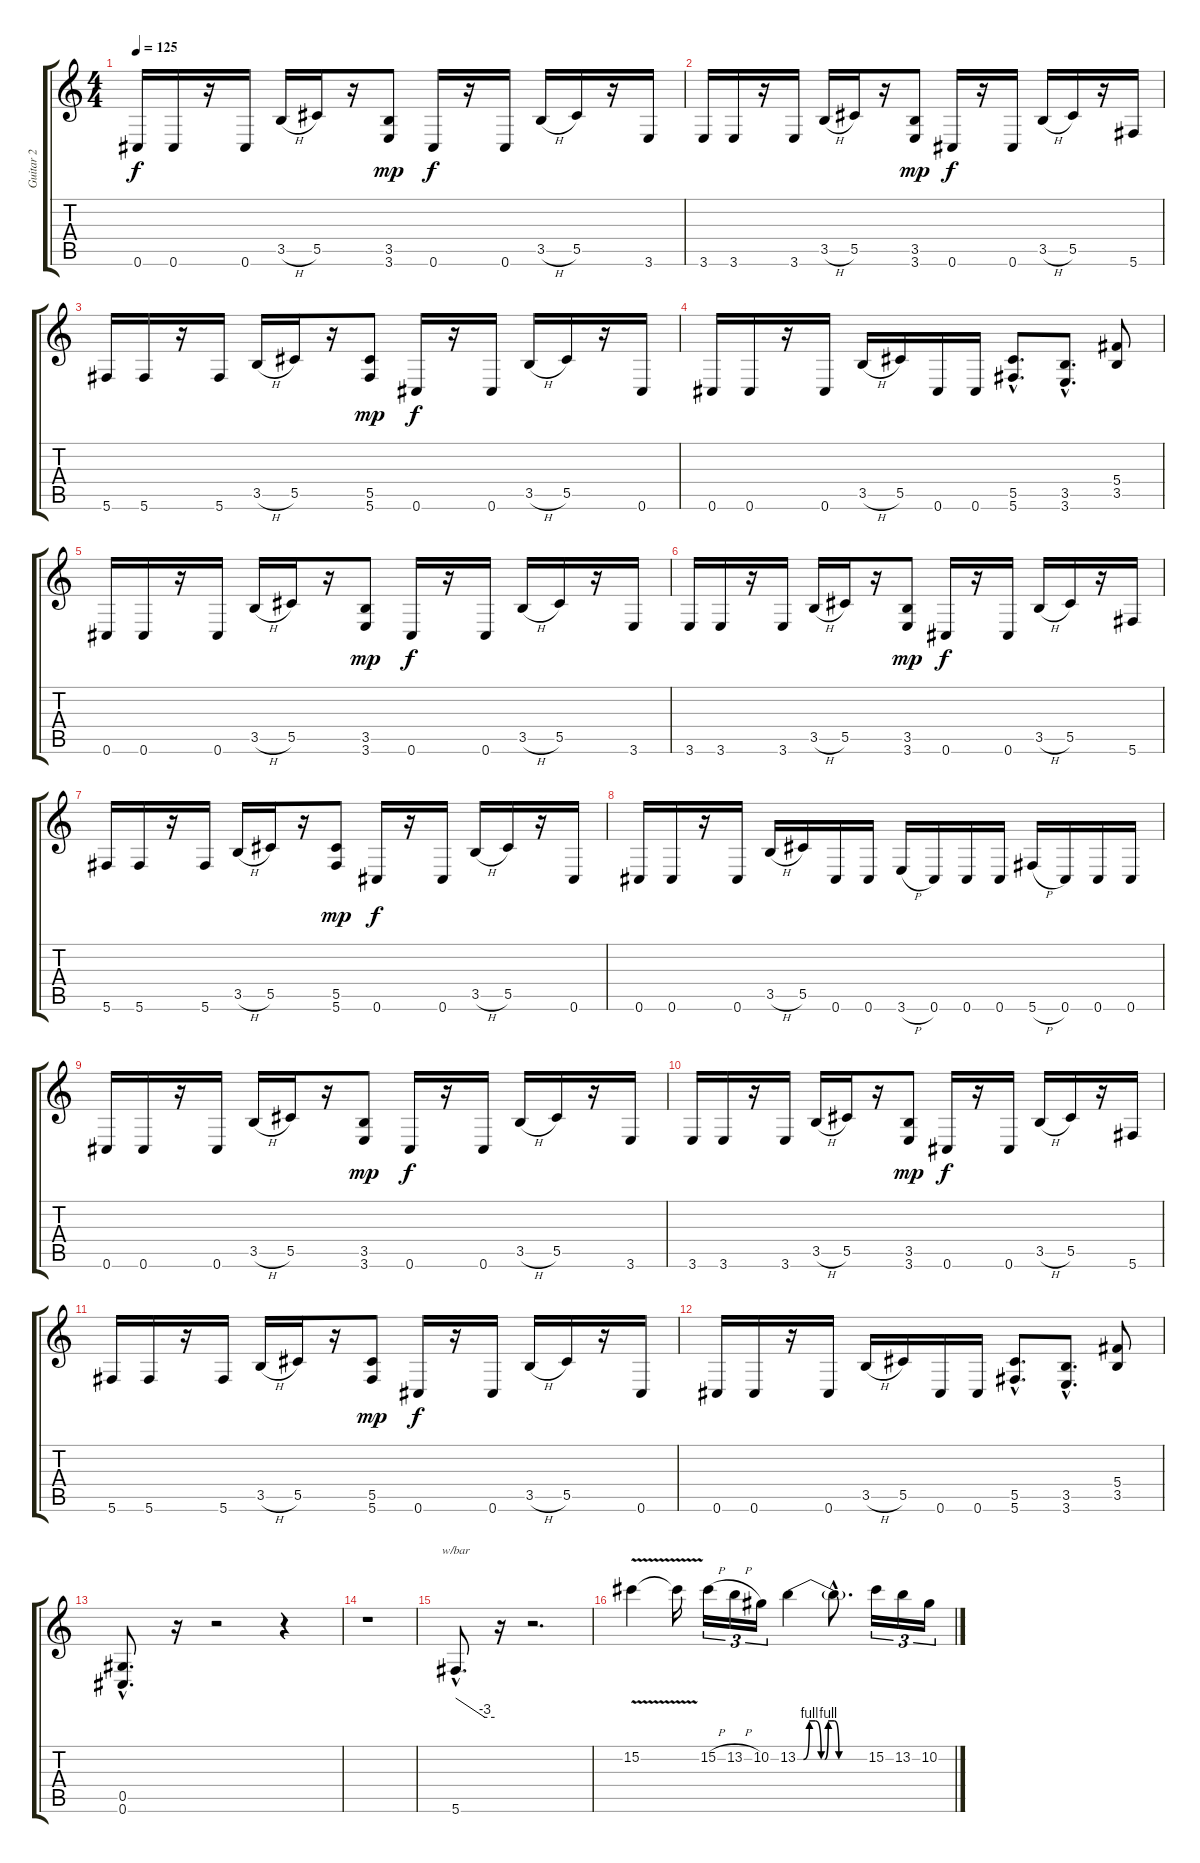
\track ("Guitar 2" "Guitar 2") {instrument distortionguitar}
\staff {score tabs}
\tuning (Eb4 Bb3 Gb3 Db3 Ab2 Db2) {hide}
\ts (4 4)
\tempo 125
\clef g2
\ks c
0.6.16{dy f} 0.6.16 r.16 0.6.16 3.5{h}.16 5.5.16 r.16 (3.5 3.6).8{dy mp} 0.6.16{dy f} r.16 0.6.16 3.5{h}.16 5.5.16 r.16 3.6.16 |
3.6.16 3.6.16 r.16 3.6.16 3.5{h}.16 5.5.16 r.16 (3.5 3.6).8{dy mp} 0.6.16{dy f} r.16 0.6.16 3.5{h}.16 5.5.16 r.16 5.6.16 |
5.6.16 5.6.16 r.16 5.6.16 3.5{h}.16 5.5.16 r.16 (5.5 5.6).8{dy mp} 0.6.16{dy f} r.16 0.6.16 3.5{h}.16 5.5.16 r.16 0.6.16 |
0.6.16 0.6.16 r.16 0.6.16 3.5{h}.16 5.5.16 0.6.16 0.6.16 (5.5{hac} 5.6{hac}).8{d} (3.5{hac} 3.6{hac}).8{d} (5.4 3.5).8 |
0.6.16 0.6.16 r.16 0.6.16 3.5{h}.16 5.5.16 r.16 (3.5 3.6).8{dy mp} 0.6.16{dy f} r.16 0.6.16 3.5{h}.16 5.5.16 r.16 3.6.16 |
3.6.16 3.6.16 r.16 3.6.16 3.5{h}.16 5.5.16 r.16 (3.5 3.6).8{dy mp} 0.6.16{dy f} r.16 0.6.16 3.5{h}.16 5.5.16 r.16 5.6.16 |
5.6.16 5.6.16 r.16 5.6.16 3.5{h}.16 5.5.16 r.16 (5.5 5.6).8{dy mp} 0.6.16{dy f} r.16 0.6.16 3.5{h}.16 5.5.16 r.16 0.6.16 |
0.6.16 0.6.16 r.16 0.6.16 3.5{h}.16 5.5.16 0.6.16 0.6.16 3.6{h}.16 0.6.16 0.6.16 0.6.16 5.6{h}.16 0.6.16 0.6.16 0.6.16 |
0.6.16 0.6.16 r.16 0.6.16 3.5{h}.16 5.5.16 r.16 (3.5 3.6).8{dy mp} 0.6.16{dy f} r.16 0.6.16 3.5{h}.16 5.5.16 r.16 3.6.16 |
3.6.16 3.6.16 r.16 3.6.16 3.5{h}.16 5.5.16 r.16 (3.5 3.6).8{dy mp} 0.6.16{dy f} r.16 0.6.16 3.5{h}.16 5.5.16 r.16 5.6.16 |
5.6.16 5.6.16 r.16 5.6.16 3.5{h}.16 5.5.16 r.16 (5.5 5.6).8{dy mp} 0.6.16{dy f} r.16 0.6.16 3.5{h}.16 5.5.16 r.16 0.6.16 |
0.6.16 0.6.16 r.16 0.6.16 3.5{h}.16 5.5.16 0.6.16 0.6.16 (5.5{hac} 5.6{hac}).8{d} (3.5{hac} 3.6{hac}).8{d} (5.4 3.5).8 |
(0.5{hac} 0.6{hac}).8{d balance 12} r.16 r.2 r.4 |
r.1 |
5.6{hac}.8{d tbe (custom default 0 0 45 -12 60 -12) volume 12 balance 8} r.16 r.2{d} |
15.2{v}.4{volume 14 balance 8} 15.2{t}.16 15.2{h}.16{tu (3 2)} 13.2{h}.16{tu (3 2)} 10.2.16{tu (3 2)} 13.2{be (custom 0 0 5 0 10 4 15 4 20 0 23 0 26 4 31 4 35 0 60 0)}.4 13.2{hac t}.8{d} 15.2.16{tu (3 2)} 13.2.16{tu (3 2)} 10.2.16{tu (3 2)}
